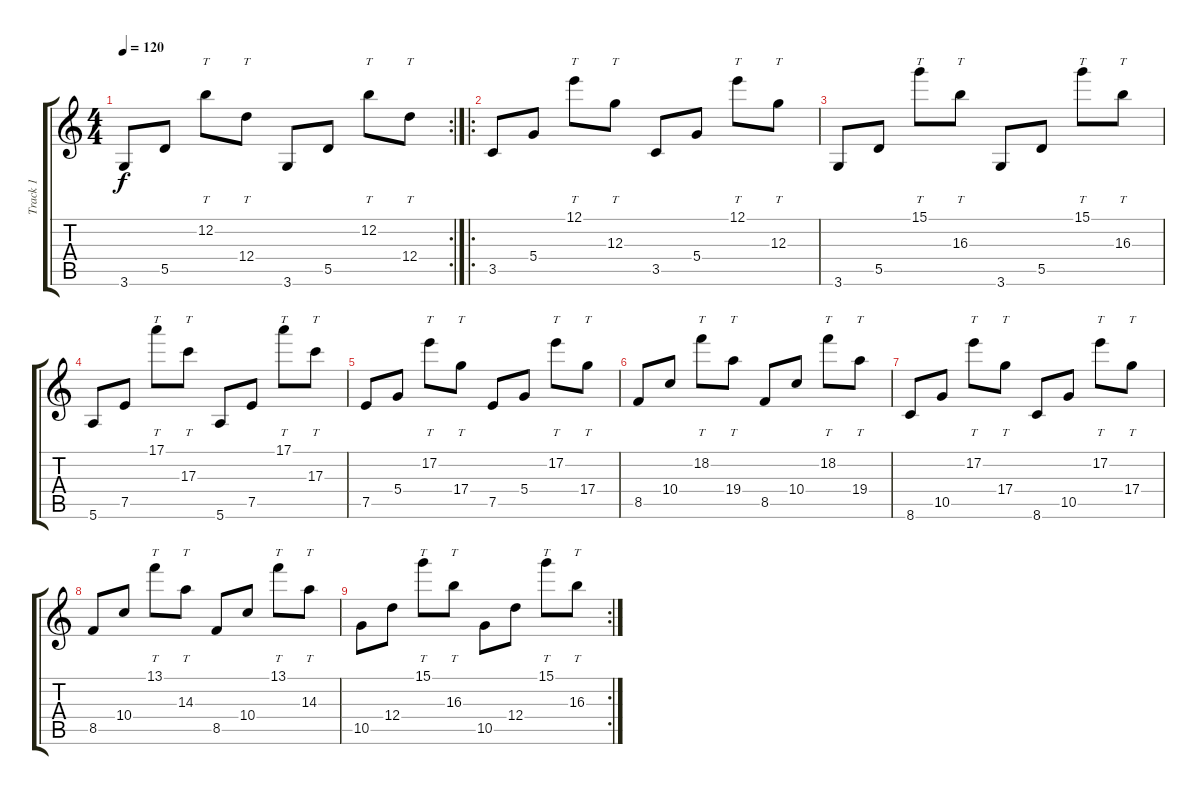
\track ("Track 1" "Track 1") {instrument acousticguitarnylon}
\staff {score tabs}
\tuning (E4 B3 G3 D3 A2 E2) {hide}
\rc 2
\ts (4 4)
\tempo 120
\clef g2
\ks c
3.6.8{dy f} 5.5.8 12.2.8{tt} 12.4.8{tt} 3.6.8 5.5.8 12.2.8{tt} 12.4.8{tt} |
\ro
3.5.8 5.4.8 12.1.8{tt} 12.3.8{tt} 3.5.8 5.4.8 12.1.8{tt} 12.3.8{tt} |
3.6.8 5.5.8 15.1.8{tt} 16.3.8{tt} 3.6.8 5.5.8 15.1.8{tt} 16.3.8{tt} |
5.6.8 7.5.8 17.1.8{tt} 17.3.8{tt} 5.6.8 7.5.8 17.1.8{tt} 17.3.8{tt} |
7.5.8 5.4.8 17.2.8{tt} 17.4.8{tt} 7.5.8 5.4.8 17.2.8{tt} 17.4.8{tt} |
8.5.8 10.4.8 18.2.8{tt} 19.4.8{tt} 8.5.8 10.4.8 18.2.8{tt} 19.4.8{tt} |
8.6.8 10.5.8 17.2.8{tt} 17.4.8{tt} 8.6.8 10.5.8 17.2.8{tt} 17.4.8{tt} |
8.5.8 10.4.8 13.1.8{tt} 14.3.8{tt} 8.5.8 10.4.8 13.1.8{tt} 14.3.8{tt} |
\rc 2
10.5.8 12.4.8 15.1.8{tt} 16.3.8{tt} 10.5.8 12.4.8 15.1.8{tt} 16.3.8{tt}
